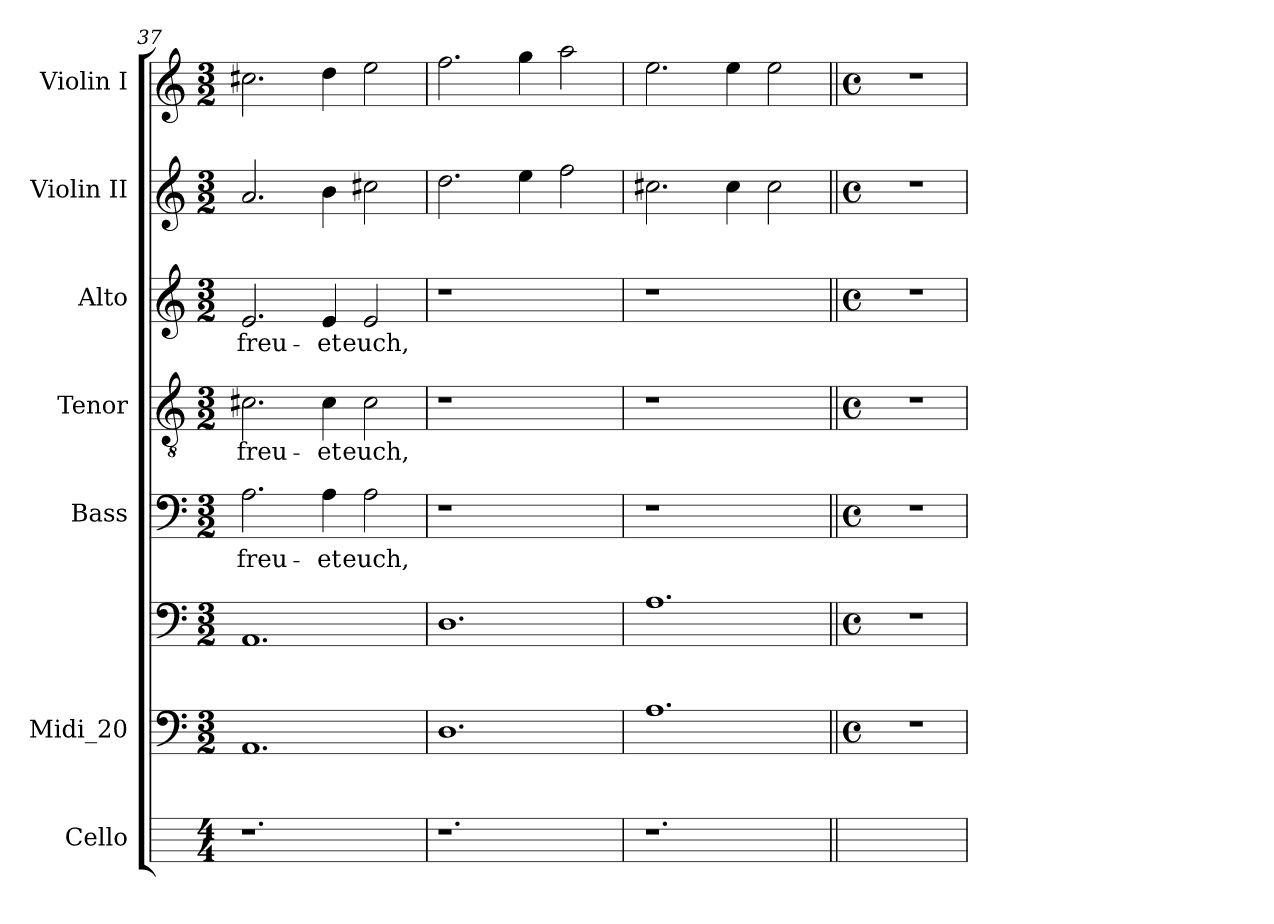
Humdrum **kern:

**kern	**kern	**kern	**kern	**text	**kern	**text	**kern	**text	**kern	**kern
*part7	*part6	*part6	*part5	*part5	*part4	*part4	*part3	*part3	*part2	*part1
*staff8	*staff7	*staff6	*staff5	*staff5	*staff4	*staff4	*staff3	*staff3	*staff2	*staff1
*I"Cello	*I"Midi_20	*	*I"Bass	*	*I"Tenor	*	*I"Alto	*	*I"Violin II	*I"Violin I
*	*	*	*I'B	*	*I'T	*	*I'A	*	*I'Vn II	*I'Vn I
*	*	*clefF4	*clefF4	*	*clefGv2	*	*clefG2	*	*clefG2	*clefG2
*	*k[]	*k[]	*k[]	*	*k[]	*	*k[]	*	*k[]	*k[]
*	*C:	*C:	*C:	*	*C:	*	*C:	*	*C:	*C:
*M4/4	*M3/2	*M3/2	*M3/2	*	*M3/2	*	*M3/2	*	*M3/2	*M3/2
=37	=37	=37	=37	=37	=37	=37	=37	=37	=37	=37
!	!	!	!	!LO:LY:b	!	!LO:LY:b	!	!LO:LY:b	!	!
1.r	1.AA	1.AA	2.A	freu-	2.c#X	freu-	2.e	freu-	2.a	2.cc#X
!	!	!	!	!LO:LY:b	!	!LO:LY:b	!	!LO:LY:b	!	!
.	.	.	4A	-et	4c#	-et	4e	-et	4b	4dd
!	!	!	!	!LO:LY:b	!	!LO:LY:b	!	!LO:LY:b	!	!
.	.	.	2A	euch,	2c#	euch,	2e	euch,	2cc#X	2ee
=38	=38	=38	=38	=38	=38	=38	=38	=38	=38	=38
!	!	!	!LO:N:vis=1	!	!LO:N:vis=1	!	!LO:N:vis=1	!	!	!
1.r	1.D	1.D	1.r	.	1.r	.	1.r	.	2.dd	2.ff
.	.	.	.	.	.	.	.	.	4ee	4gg
.	.	.	.	.	.	.	.	.	2ff	2aa
=39	=39	=39	=39	=39	=39	=39	=39	=39	=39	=39
!	!	!	!LO:N:vis=1	!	!LO:N:vis=1	!	!LO:N:vis=1	!	!	!
1.r	1.A	1.A	1.r	.	1.r	.	1.r	.	2.cc#X	2.ee
.	.	.	.	.	.	.	.	.	4cc#	4ee
.	.	.	.	.	.	.	.	.	2cc#	2ee
=40||	=40||	=40||	=40||	=40||	=40||	=40||	=40||	=40||	=40||	=40||
*	*M4/4	*M4/4	*M4/4	*	*M4/4	*	*M4/4	*	*M4/4	*M4/4
*	*met(c)	*met(c)	*met(c)	*	*met(c)	*	*met(c)	*	*met(c)	*met(c)
1ryy	1r	1r	1r	.	1r	.	1r	.	1r	1r
=	=	=	=	=	=	=	=	=	=	=
*-	*-	*-	*-	*-	*-	*-	*-	*-	*-	*-
